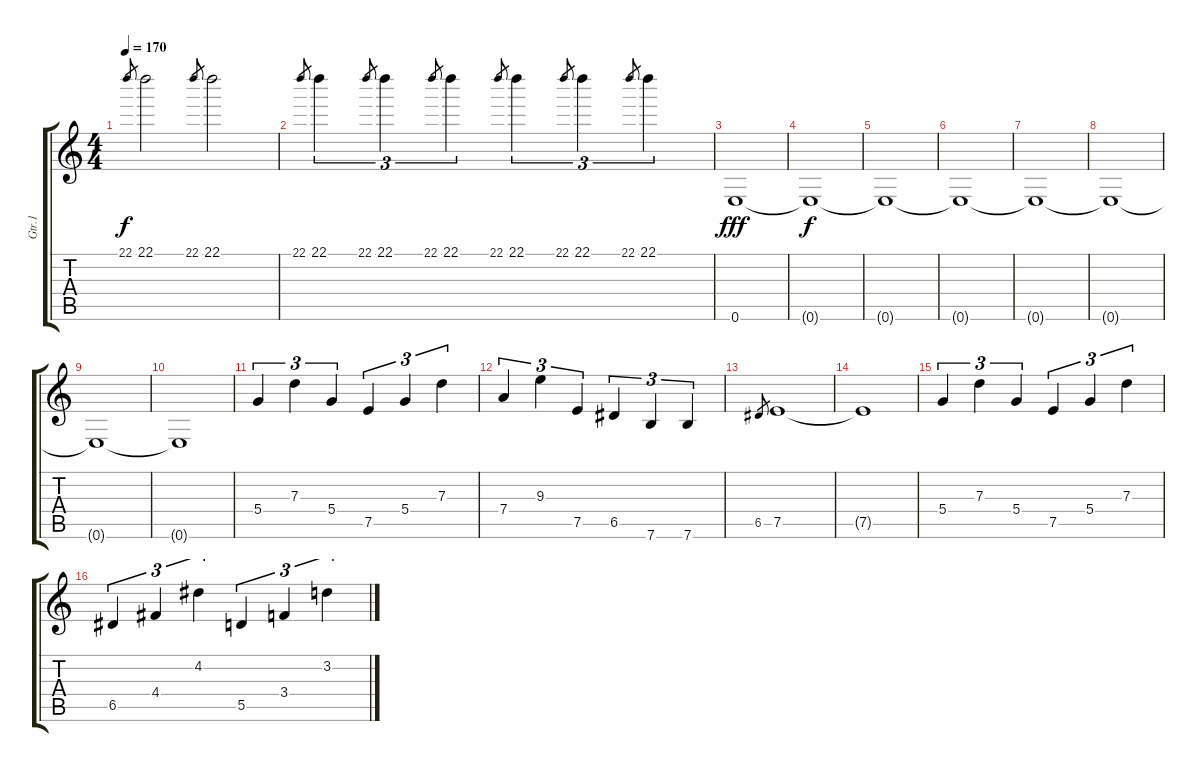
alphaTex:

\track ("Gtr.1" "Gtr.1") {instrument distortionguitar}
\staff {score tabs}
\tuning (E4 B3 G3 D3 A2 E2) {hide}
\ts (4 4)
\tempo 170
\clef g2
\ks c
22.1.8{gr dy f} 22.1.2 22.1.8{gr} 22.1.2 |
22.1.8{gr} 22.1.4{tu (3 2)} 22.1.8{gr} 22.1.4{tu (3 2)} 22.1.8{gr} 22.1.4{tu (3 2)} 22.1.8{gr} 22.1.4{tu (3 2)} 22.1.8{gr} 22.1.4{tu (3 2)} 22.1.8{gr} 22.1.4{tu (3 2)} |
0.6.1{dy fff} |
0.6{t}.1{dy f} |
0.6{t}.1 |
0.6{t}.1 |
0.6{t}.1 |
0.6{t}.1 |
0.6{t}.1 |
0.6{t}.1 |
5.4.4{tu (3 2)} 7.3.4{tu (3 2)} 5.4.4{tu (3 2)} 7.5.4{tu (3 2)} 5.4.4{tu (3 2)} 7.3.4{tu (3 2)} |
7.4.4{tu (3 2)} 9.3.4{tu (3 2)} 7.5.4{tu (3 2)} 6.5.4{tu (3 2)} 7.6.4{tu (3 2)} 7.6.4{tu (3 2)} |
6.5.8{gr} 7.5.1 |
7.5{t}.1 |
5.4.4{tu (3 2)} 7.3.4{tu (3 2)} 5.4.4{tu (3 2)} 7.5.4{tu (3 2)} 5.4.4{tu (3 2)} 7.3.4{tu (3 2)} |
6.5.4{tu (3 2)} 4.4.4{tu (3 2)} 4.2.4{tu (3 2)} 5.5.4{tu (3 2)} 3.4.4{tu (3 2)} 3.2.4{tu (3 2)}
